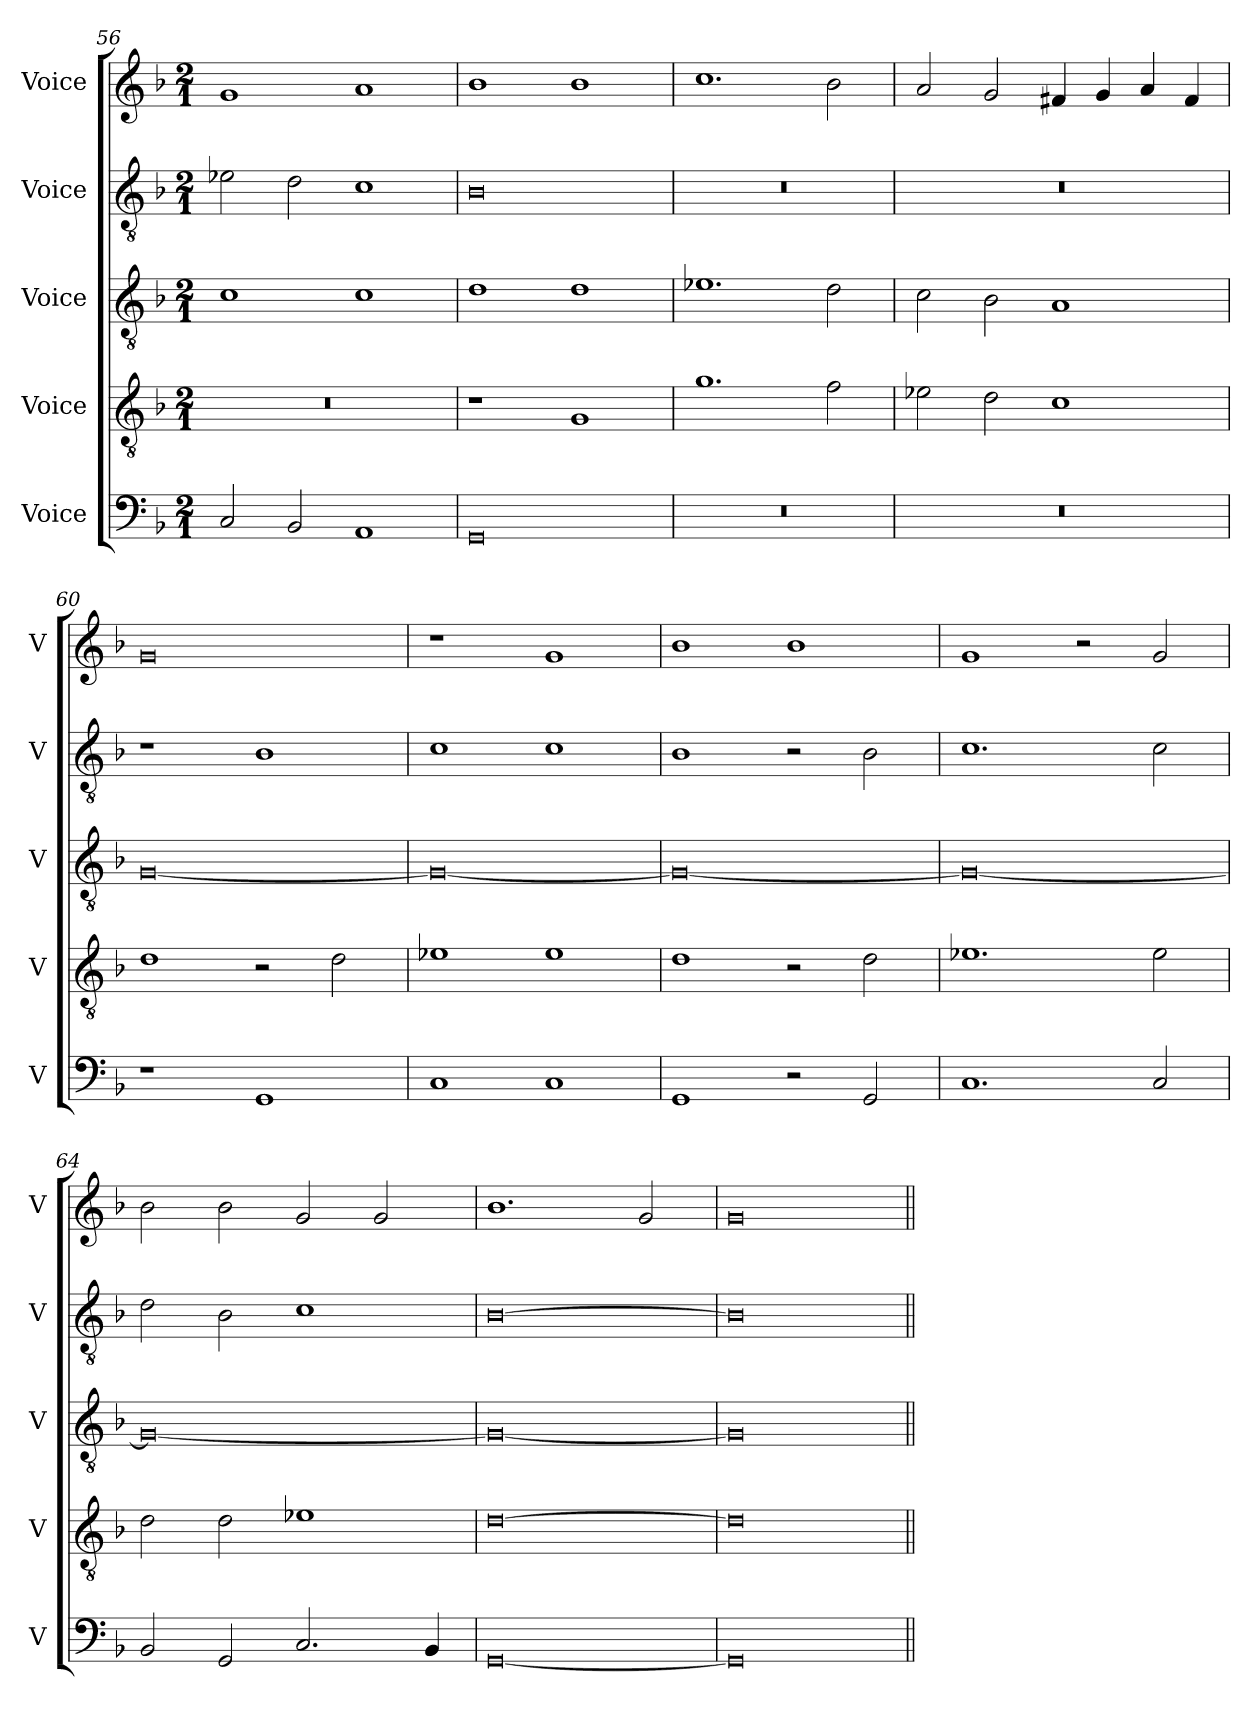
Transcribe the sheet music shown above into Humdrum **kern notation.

**kern	**kern	**kern	**kern	**kern
*part5	*part4	*part3	*part2	*part1
*staff5	*staff4	*staff3	*staff2	*staff1
*I"Voice	*I"Voice	*I"Voice	*I"Voice	*I"Voice
*I'V	*I'V	*I'V	*I'V	*I'V
*clefF4	*clefGv2	*clefGv2	*clefGv2	*clefG2
*k[b-]	*k[b-]	*k[b-]	*k[b-]	*k[b-]
*M2/1	*M2/1	*M2/1	*M2/1	*M2/1
=56	=56	=56	=56	=56
2C/	0r	1c	2e-X\	1g
2BB-/	.	.	2d\	.
1AA	.	1c	1c	1a
=57	=57	=57	=57	=57
0GG	1r	1d	0B-	1b-
.	1G	1d	.	1b-
=58	=58	=58	=58	=58
0r	1.g	1.e-X	0r	1.cc
.	2f\	2d\	.	2b-\
!!LO:LB:g=z
=59	=59	=59	=59	=59
0r	2e-X\	2c\	0r	2a/
.	2d\	2B-\	.	2g/
.	1c	1A	.	4f#X/
.	.	.	.	4g/
.	.	.	.	4a/
.	.	.	.	4f#/
=60	=60	=60	=60	=60
1r	1d	[0G	1r	0g
1GG	2r	.	1B-	.
.	2d\	.	.	.
=61	=61	=61	=61	=61
1C	1e-X	0G_	1c	1r
1C	1e-	.	1c	1g
=62	=62	=62	=62	=62
1GG	1d	0G_	1B-	1b-
2r	2r	.	2r	1b-
2GG/	2d\	.	2B-\	.
!!LO:PB:g=z
=63	=63	=63	=63	=63
1.C	1.e-X	0G_	1.c	1g
.	.	.	.	2r
2C/	2e-\	.	2c\	2g/
=64	=64	=64	=64	=64
2BB-/	2d\	0G_	2d\	2b-\
2GG/	2d\	.	2B-\	2b-\
2.C/	1e-X	.	1c	2g/
.	.	.	.	2g/
4BB-/	.	.	.	.
=65	=65	=65	=65	=65
[0GG	[0d	0G_	[0B-	1.b-
.	.	.	.	2g/
=66	=66	=66	=66	=66
0GG]	0d]	0G]	0B-]	0g
=||	=||	=||	=||	=||
*-	*-	*-	*-	*-
